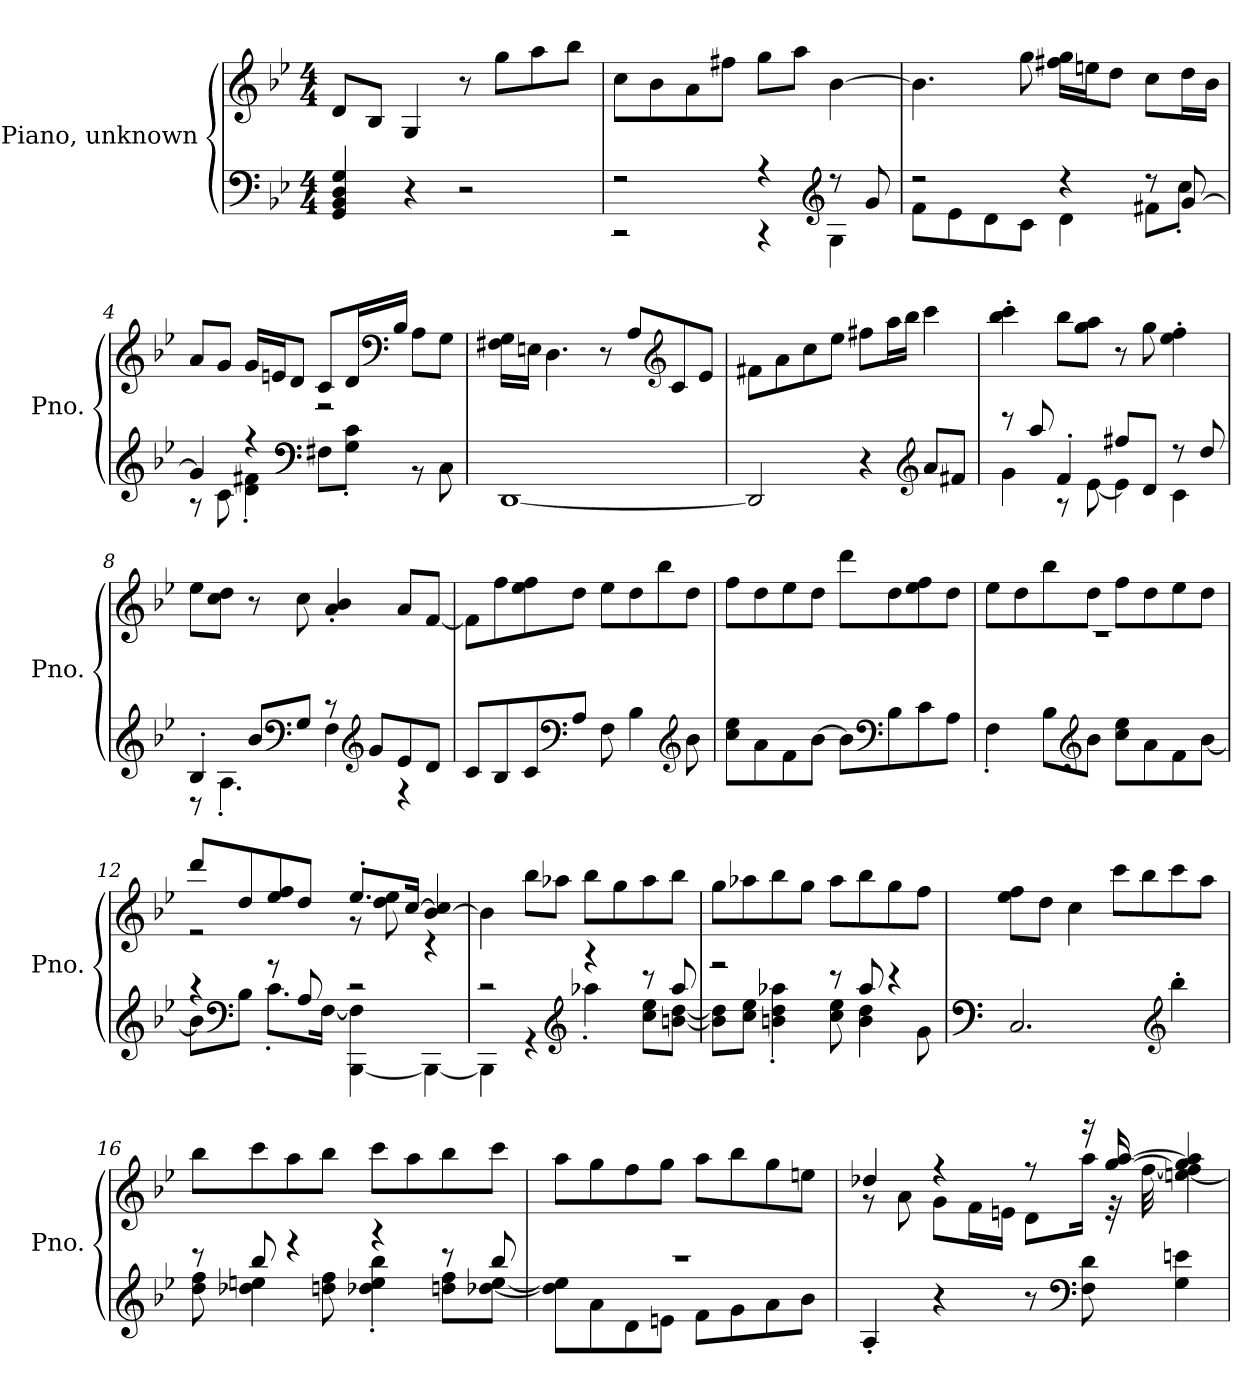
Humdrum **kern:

**kern	**kern
*part1	*part1
*staff2	*staff1
*I"Piano, unknown	*
*I'Pno.	*
*clefF4	*clefG2
*k[b-e-]	*k[b-e-]
*M4/4	*M4/4
*MM140	*MM140
=1	=1
4GG/ 4BB-/ 4D/ 4G/	8d/L
.	8B-/J
4r	4G/
2r	8r
.	8gg\L
.	8aa\
.	8bb-\J
=2	=2
*^	*
2r	2r	8cc\L
.	.	8b-\
.	.	8a\
.	.	8ff#X\J
4r	4r	8gg\L
.	.	8aa\J
*clefG2	*	*
8r	4G\	[4b-\
8g/	.	.
=3	=3	=3
2r	8f\L	4.b-\]
.	8e-\	.
.	8d\	.
.	8c\J	8gg\
4r	4d\	16ff#X\ 16gg\LL
.	.	16een\J
.	.	8dd\J
8r	8f#X\L	8cc\L
[8g/	8cc'\J	16dd\L
.	.	16b-\JJ
!!LO:LB:g=z
=4	=4	=4
4g/]	8r	8a/L
.	8c\	8g/J
4r	4d\' 4f#X\'	16g/LL
.	.	16en/J
.	.	8d/J
*clefF4	*	*
2r	8F#X\L	8c/L
.	8G\' 8c\'J	16d/L
*	*	*clefF4
.	.	16B-/JJ
.	8r	8A\L
.	8C\	8G\J
*v	*v	*
=5	=5
[1DD	16F#X\ 16G\LL
.	16En\JJ
.	4.D\
.	8r
.	8A/L
*	*clefG2
.	8c/
.	8e-/J
=6	=6
2DD/]	8f#X\L
.	8a\
.	8cc\
.	8ee-\J
4r	8ff#X\L
.	16aa\L
.	16bb-\JJ
*clefG2	*
8a/L	4ccc\
8f#X/J	.
!!LO:LB:g=z
=7	=7
*^	*
8r	4g\	4bb-\' 4ccc\'
8aa/	.	.
4f'/	8r	8bb-\L
.	[8e-\	8gg\ 8aa\J
8ff#X/L	4e-\]	8r
8d/J	.	8gg\
8r	4c\	4ee-\' 4ff\'
8dd/	.	.
=8	=8	=8
4B-'/	8r	8ee-\L
.	4.A'\	8cc\ 8dd\J
8b-/L	.	8r
*clefF4	*	*
8G/J	.	8cc\
8r	4F\	4a/' 4b-/'
*clefG2	*	*
8g/L	.	.
8e-/	4r	8a/L
8d/J	.	[8f/J
*v	*v	*
=9	=9
8c/L	8f\L]
8B-/	8ff\
8c/	8ee-\ 8ff\
*clefF4	*
8A/J	8dd\J
8F\	8ee-\L
4B-\	8dd\
.	8bb-\
*clefG2	*
8b-\	8dd\J
!!LO:LB:g=z
=10	=10
8cc\ 8ee-\L	8ff\L
8a\	8dd\
8f\	8ee-\
[8b-\J	8dd\J
8b-\L]	8ddd\L
*clefF4	*
8B-\	8dd\
8c\	8ee-\ 8ff\
8A\J	8dd\J
=11	=11
*^	*
1r	4F'\	8ee-\L
.	.	8dd\
.	8B-\L	8bb-\
*clefG2	*	*
.	8b-\J	8dd\J
.	8cc\ 8ee-\L	8ff\L
.	8a\	8dd\
.	8f\	8ee-\
.	[8b-\J	8dd\J
=12	=12	=12
*	*	*^
4r	8b-\L]	8ddd/L	2r
*clefF4	*	*	*
.	8B-\J	8dd/	.
8r	8.c'\L	8ee-/ 8ff/	.
8A/	.	8dd/J	.
.	[16F\Jk	.	.
2r	[4BBB-\ 4F\]	8.ee-'/L	8r
.	.	.	8dd\ 8ee-\
.	.	[16cc/Jk	.
.	4BBB-\_	[4b-/ 4cc/]	4r
*	*	*v	*v
!!LO:LB:g=z
=13	=13	=13
2r	4BBB-\]	4b-\]
.	4r	8bb-\L
.	.	8aa-X\J
*clefG2	*	*
4r	4aa-X'\	8bb-\L
.	.	8gg\
8r	8cc\ 8ee-\L	8aa-\
8aa-/	[8bn\ [8dd\J	8bb-\J
=14	=14	=14
2r	8b\] 8dd\]L	8gg\L
.	8cc\ 8ee-\J	8aa-X\
.	4bn\' 4dd\' 4aa-X\'	8bb-\
.	.	8gg\J
8r	8cc\ 8ee-\	8aa-\L
8aa-/	4b\ 4dd\	8bb-\
4r	.	8gg\
.	8g\	8ff\J
*v	*v	*
=15	=15
*clefF4	*
2.C/	8ee-\ 8ff\L
.	8dd\J
.	4cc\
.	8ccc\L
.	8bb-\
*clefG2	*
4bb-'\	8ccc\
.	8aa\J
!!LO:LB:g=z
=16	=16
*^	*
8r	8dd\ 8ff\	8bb-\L
8bb-/	4dd-X\ 4een\	8ccc\
4r	.	8aa\
.	8ddn\ 8ff\	8bb-\J
4r	4dd-X\' 4ee\' 4bb-\'	8ccc\L
.	.	8aa\
8r	8ddn\ 8ff\L	8bb-\
8bb-/	[8dd-X\ [8ee\J	8ccc\J
=17	=17	=17
1r	8dd-\] 8ee\]L	8aa\L
.	8a\	8gg\
.	8d\	8ff\
.	8en\J	8gg\J
.	8f\L	8aa\L
.	8g\	8bb-\
.	8a\	8gg\
.	8b-\J	8een\J
*v	*v	*
=18	=18
*	*^
4A'/	4dd-X/	8r
.	.	8a\
4r	4r	8g\L
.	.	16f\L
.	.	16en\JJ
8r	8r	8d\L
*clefF4	*	*
8F\ 8d\	16r	16aa\Jk
.	[16gg/ [16aa/	32r
.	.	[32ff\
4G\ 4en\	4gg/] 4aa/]	[4een\ 4ff\]
*	*v	*v
=	=
*-	*-
